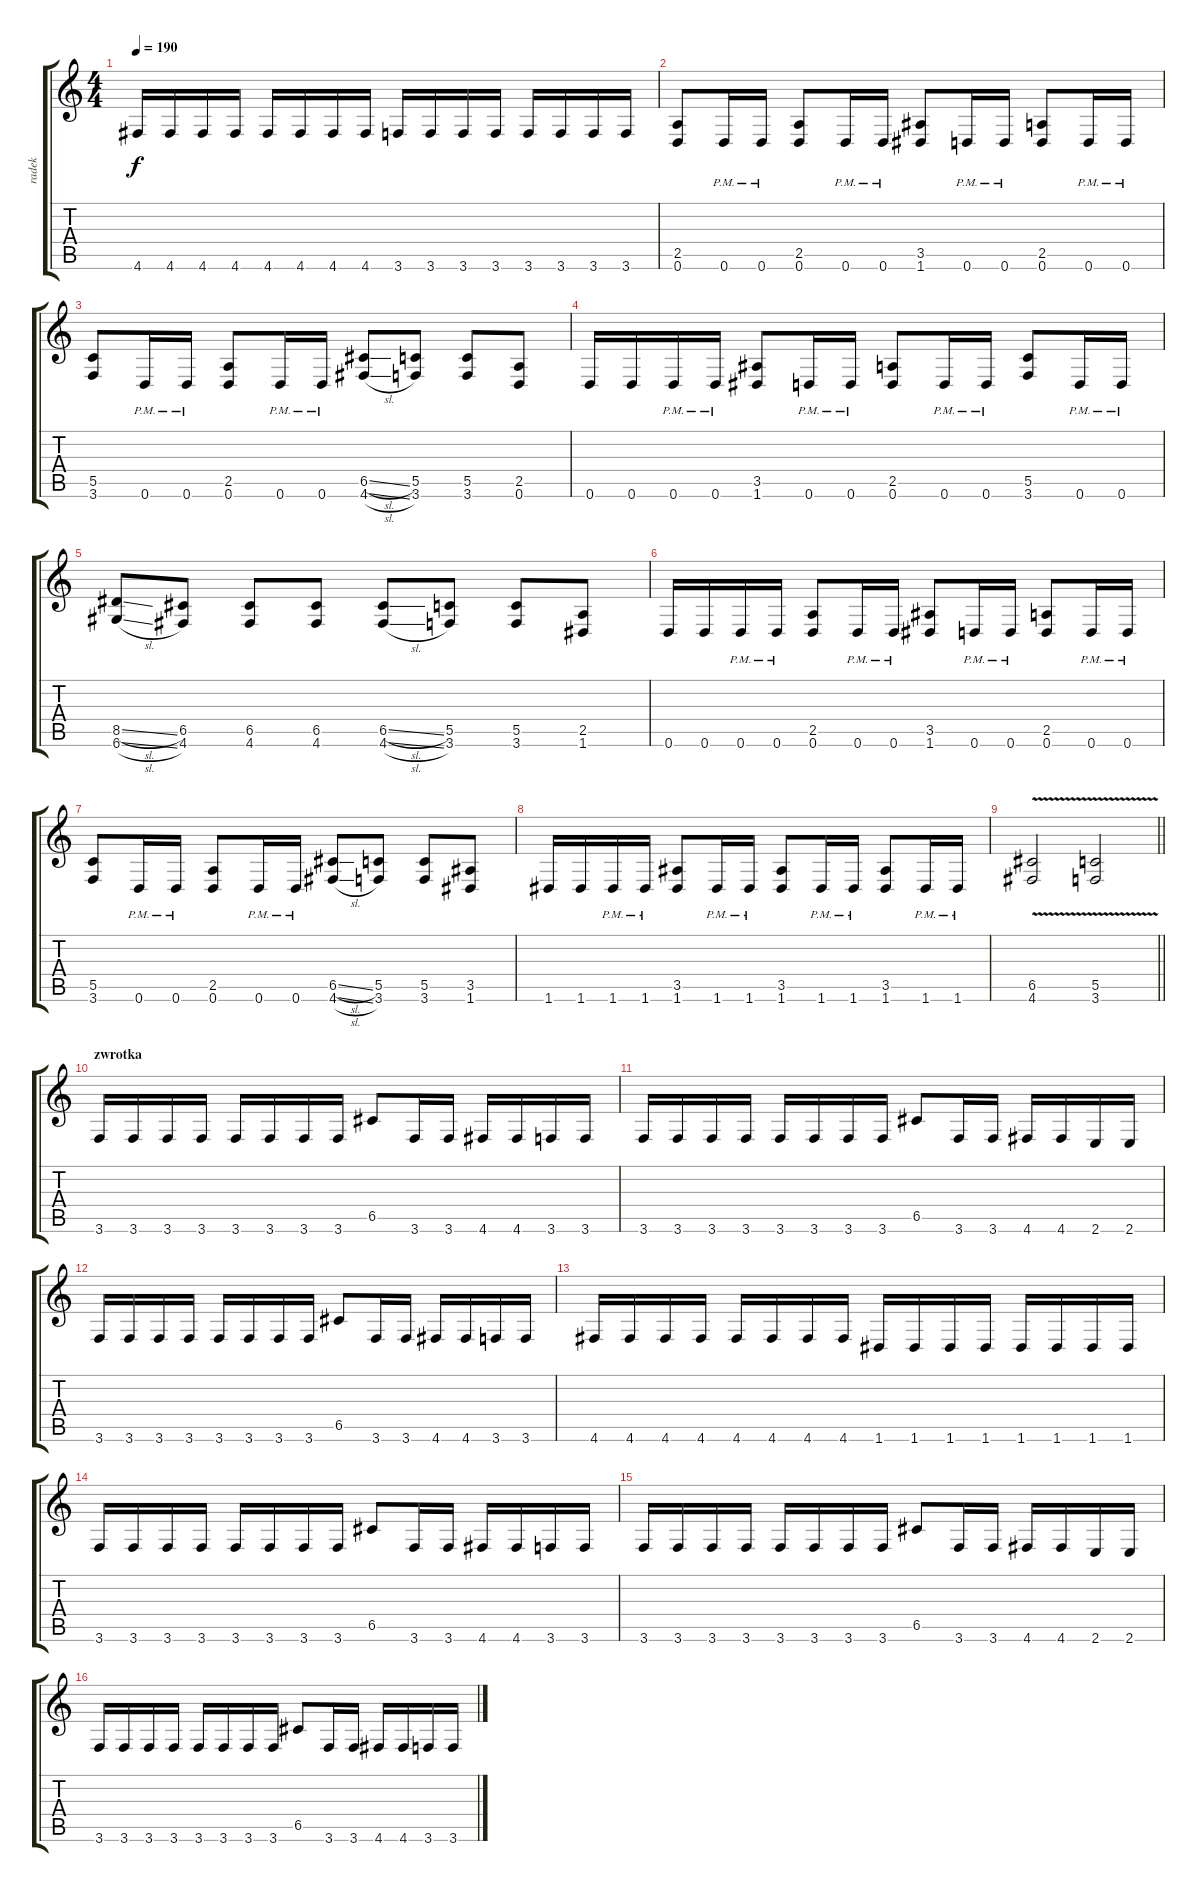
\track ("radek" "radek") {instrument distortionguitar}
\staff {score tabs}
\tuning (D4 A3 F3 C3 G2 D2) {hide}
\ts (4 4)
\tempo 190
\clef g2
\ks c
4.6.16{dy f} 4.6.16 4.6.16 4.6.16 4.6.16 4.6.16 4.6.16 4.6.16 3.6.16 3.6.16 3.6.16 3.6.16 3.6.16 3.6.16 3.6.16 3.6.16 |
(2.5 0.6).8 0.6{pm}.16 0.6{pm}.16 (2.5 0.6).8 0.6{pm}.16 0.6{pm}.16 (3.5 1.6).8 0.6{pm}.16 0.6{pm}.16 (2.5 0.6).8 0.6{pm}.16 0.6{pm}.16 |
(5.5 3.6).8 0.6{pm}.16 0.6{pm}.16 (2.5 0.6).8 0.6{pm}.16 0.6{pm}.16 (6.5{sl} 4.6{sl}).8 (5.5 3.6).8 (5.5 3.6).8 (2.5 0.6).8 |
0.6.16 0.6.16 0.6{pm}.16 0.6{pm}.16 (3.5 1.6).8 0.6{pm}.16 0.6{pm}.16 (2.5 0.6).8 0.6{pm}.16 0.6{pm}.16 (5.5 3.6).8 0.6{pm}.16 0.6{pm}.16 |
(8.5{sl} 6.6{sl}).8 (6.5 4.6).8 (6.5 4.6).8 (6.5 4.6).8 (6.5{sl} 4.6{sl}).8 (5.5 3.6).8 (5.5 3.6).8 (2.5 1.6).8 |
0.6.16 0.6.16 0.6{pm}.16 0.6{pm}.16 (2.5 0.6).8 0.6{pm}.16 0.6{pm}.16 (3.5 1.6).8 0.6{pm}.16 0.6{pm}.16 (2.5 0.6).8 0.6{pm}.16 0.6{pm}.16 |
(5.5 3.6).8 0.6{pm}.16 0.6{pm}.16 (2.5 0.6).8 0.6{pm}.16 0.6{pm}.16 (6.5{sl} 4.6{sl}).8 (5.5 3.6).8 (5.5 3.6).8 (3.5 1.6).8 |
1.6.16 1.6.16 1.6{pm}.16 1.6{pm}.16 (3.5 1.6).8 1.6{pm}.16 1.6{pm}.16 (3.5 1.6).8 1.6{pm}.16 1.6{pm}.16 (3.5 1.6).8 1.6{pm}.16 1.6{pm}.16 |
\barLineRight lightlight
(6.5{v} 4.6{v}).2 (5.5{v} 3.6{v}).2 |
\section ("" "zwrotka")
3.6.16 3.6.16 3.6.16 3.6.16 3.6.16 3.6.16 3.6.16 3.6.16 6.5.8 3.6.16 3.6.16 4.6.16 4.6.16 3.6.16 3.6.16 |
3.6.16 3.6.16 3.6.16 3.6.16 3.6.16 3.6.16 3.6.16 3.6.16 6.5.8 3.6.16 3.6.16 4.6.16 4.6.16 2.6.16 2.6.16 |
3.6.16 3.6.16 3.6.16 3.6.16 3.6.16 3.6.16 3.6.16 3.6.16 6.5.8 3.6.16 3.6.16 4.6.16 4.6.16 3.6.16 3.6.16 |
4.6.16 4.6.16 4.6.16 4.6.16 4.6.16 4.6.16 4.6.16 4.6.16 1.6.16 1.6.16 1.6.16 1.6.16 1.6.16 1.6.16 1.6.16 1.6.16 |
3.6.16 3.6.16 3.6.16 3.6.16 3.6.16 3.6.16 3.6.16 3.6.16 6.5.8 3.6.16 3.6.16 4.6.16 4.6.16 3.6.16 3.6.16 |
3.6.16 3.6.16 3.6.16 3.6.16 3.6.16 3.6.16 3.6.16 3.6.16 6.5.8 3.6.16 3.6.16 4.6.16 4.6.16 2.6.16 2.6.16 |
3.6.16 3.6.16 3.6.16 3.6.16 3.6.16 3.6.16 3.6.16 3.6.16 6.5.8 3.6.16 3.6.16 4.6.16 4.6.16 3.6.16 3.6.16
